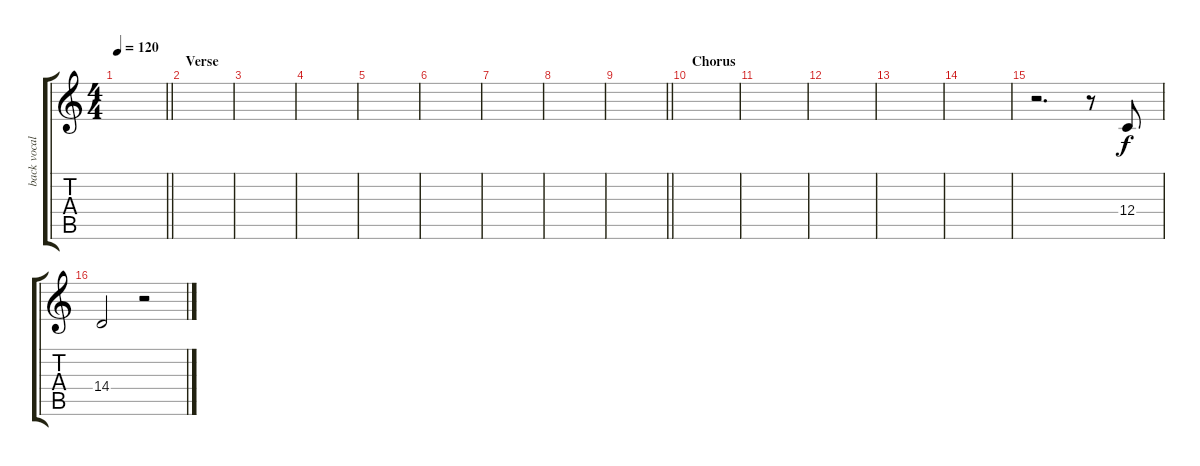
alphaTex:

\track ("back vocals" "back vocal") {instrument lead6voice}
\staff {score tabs}
\tuning (D4 A3 F3 C3 G2 D2) {hide}
\ts (4 4)
\tempo 120
\clef g2
\barLineRight lightlight
\ks c
|
\section ("" "Verse")
|
|
|
|
|
|
|
\barLineRight lightlight
|
\section ("" "Chorus")
|
|
|
|
|
r.2{d} r.8 12.4.8 |
14.4.2 r.2
